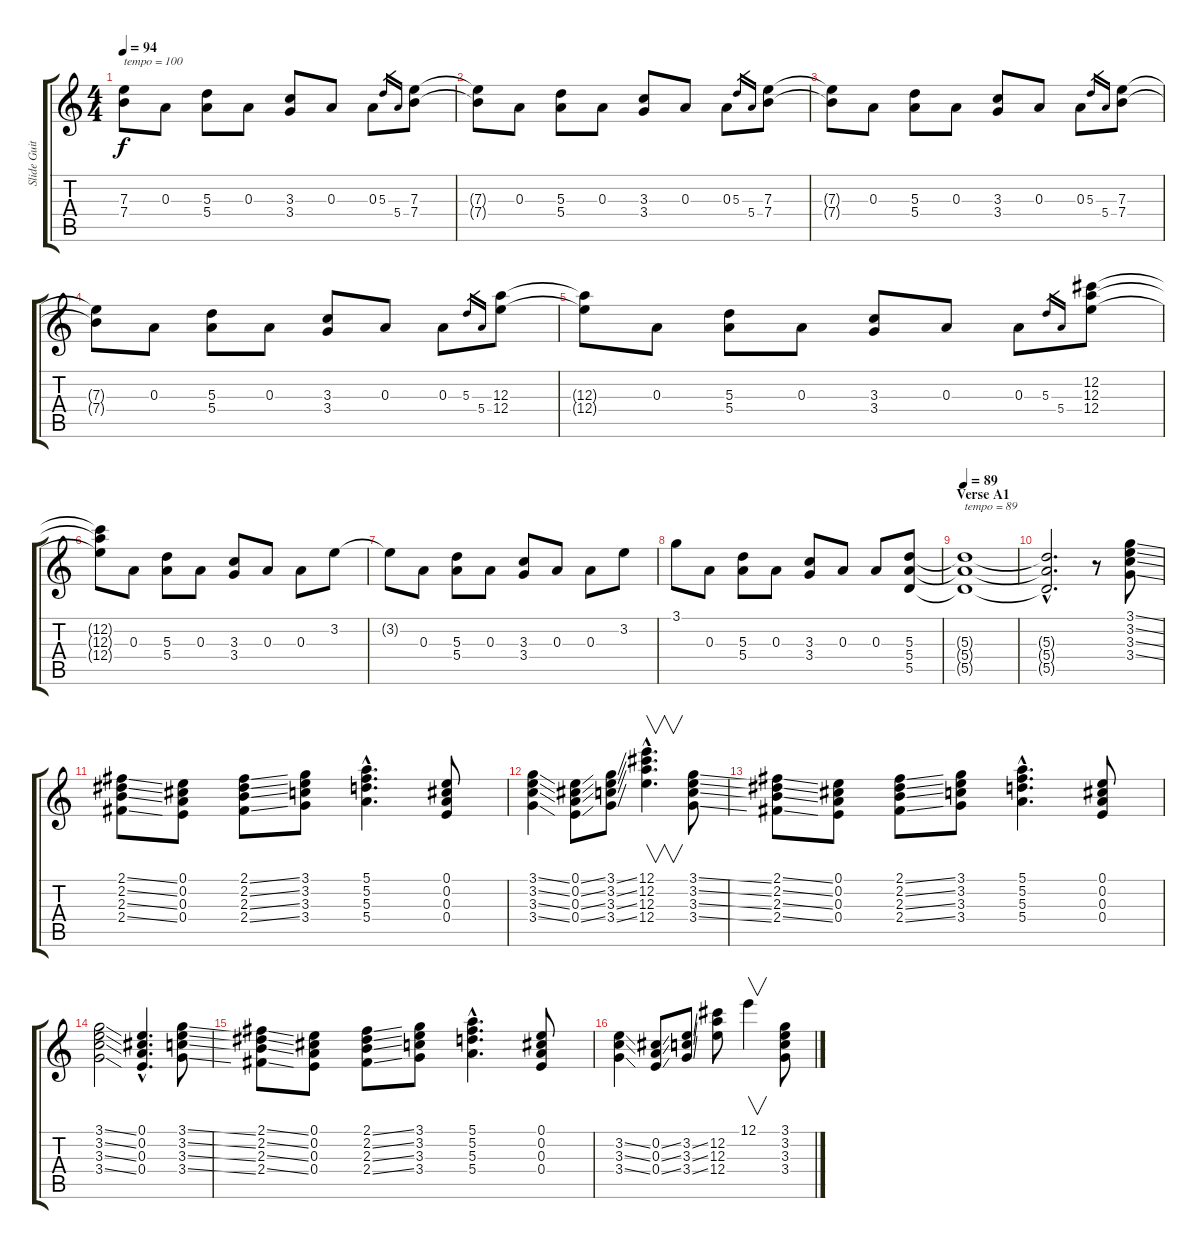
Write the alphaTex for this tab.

\track ("Slide Guitar" "Slide Guit") {instrument distortionguitar}
\staff {score tabs}
\tuning (E4 Db4 A3 E3 A2 E2) {hide}
\ts (4 4)
\tempo 94
\clef g2
\ks c
(7.3 7.4).8{txt "tempo = 100" dy f} 0.3.8 (5.3 5.4).8 0.3.8 (3.3 3.4).8 0.3.8 0.3.8 5.3.16{gr} 5.4.16{gr} (7.3 7.4).8 |
(7.3{t} 7.4{t}).8 0.3.8 (5.3 5.4).8 0.3.8 (3.3 3.4).8 0.3.8 0.3.8 5.3.16{gr} 5.4.16{gr} (7.3 7.4).8 |
(7.3{t} 7.4{t}).8 0.3.8 (5.3 5.4).8 0.3.8 (3.3 3.4).8 0.3.8 0.3.8 5.3.16{gr} 5.4.16{gr} (7.3 7.4).8 |
(7.3{t} 7.4{t}).8 0.3.8 (5.3 5.4).8 0.3.8 (3.3 3.4).8 0.3.8 0.3.8 5.3.16{gr} 5.4.16{gr} (12.3 12.4).8 |
(12.3{t} 12.4{t}).8 0.3.8 (5.3 5.4).8 0.3.8 (3.3 3.4).8 0.3.8 0.3.8 5.3.16{gr} 5.4.16{gr} (12.2 12.3 12.4).8 |
(12.2{t} 12.3{t} 12.4{t}).8 0.3.8 (5.3 5.4).8 0.3.8 (3.3 3.4).8 0.3.8 0.3.8 3.2.8 |
3.2{t}.8 0.3.8 (5.3 5.4).8 0.3.8 (3.3 3.4).8 0.3.8 0.3.8 3.2.8 |
3.1.8 0.3.8 (5.3 5.4).8 0.3.8 (3.3 3.4).8 0.3.8 0.3.8 (5.3 5.4 5.5).8 |
\section ("" "Verse A1")
\tempo 89
(5.3{t} 5.4{t} 5.5{t}).1{txt "tempo = 89"} |
(5.3{hac t} 5.4{hac t} 5.5{hac t}).2{d} r.8 (3.1{ss} 3.2{ss} 3.3{ss} 3.4{ss}).8 |
(2.1{ss} 2.2{ss} 2.3{ss} 2.4{ss}).8 (0.1 0.2 0.3 0.4).8 (2.1{ss} 2.2{ss} 2.3{ss} 2.4{ss}).8 (3.1 3.2 3.3 3.4).8 (5.1{hac} 5.2{hac} 5.3{hac} 5.4{hac}).4{d} (0.1 0.2 0.3 0.4).8 |
(3.1{ss} 3.2{ss} 3.3{ss} 3.4{ss}).4 (0.1{ss} 0.2{ss} 0.3{ss} 0.4{ss}).8 (3.1{ss} 3.2{ss} 3.3{ss} 3.4{ss}).8 (12.1{hac} 12.2{hac} 12.3{hac} 12.4{hac}).4{v d} (3.1{ss} 3.2{ss} 3.3{ss} 3.4{ss}).8 |
(2.1{ss} 2.2{ss} 2.3{ss} 2.4{ss}).8 (0.1 0.2 0.3 0.4).8 (2.1{ss} 2.2{ss} 2.3{ss} 2.4{ss}).8 (3.1 3.2 3.3 3.4).8 (5.1{hac} 5.2{hac} 5.3{hac} 5.4{hac}).4{d} (0.1 0.2 0.3 0.4).8 |
(3.1{ss} 3.2{ss} 3.3{ss} 3.4{ss}).2 (0.1{hac} 0.2{hac} 0.3{hac} 0.4{hac}).4{d} (3.1{ss} 3.2{ss} 3.3{ss} 3.4{ss}).8 |
(2.1{ss} 2.2{ss} 2.3{ss} 2.4{ss}).8 (0.1 0.2 0.3 0.4).8 (2.1{ss} 2.2{ss} 2.3{ss} 2.4{ss}).8 (3.1 3.2 3.3 3.4).8 (5.1{hac} 5.2{hac} 5.3{hac} 5.4{hac}).4{d} (0.1 0.2 0.3 0.4).8 |
(3.2{ss} 3.3{ss} 3.4{ss}).4 (0.2{ss} 0.3{ss} 0.4{ss}).8 (3.2{ss} 3.3{ss} 3.4{ss}).8 (12.2 12.3 12.4).8 12.1.4{v} (3.1{ss} 3.2{ss} 3.3{ss} 3.4{ss}).8
